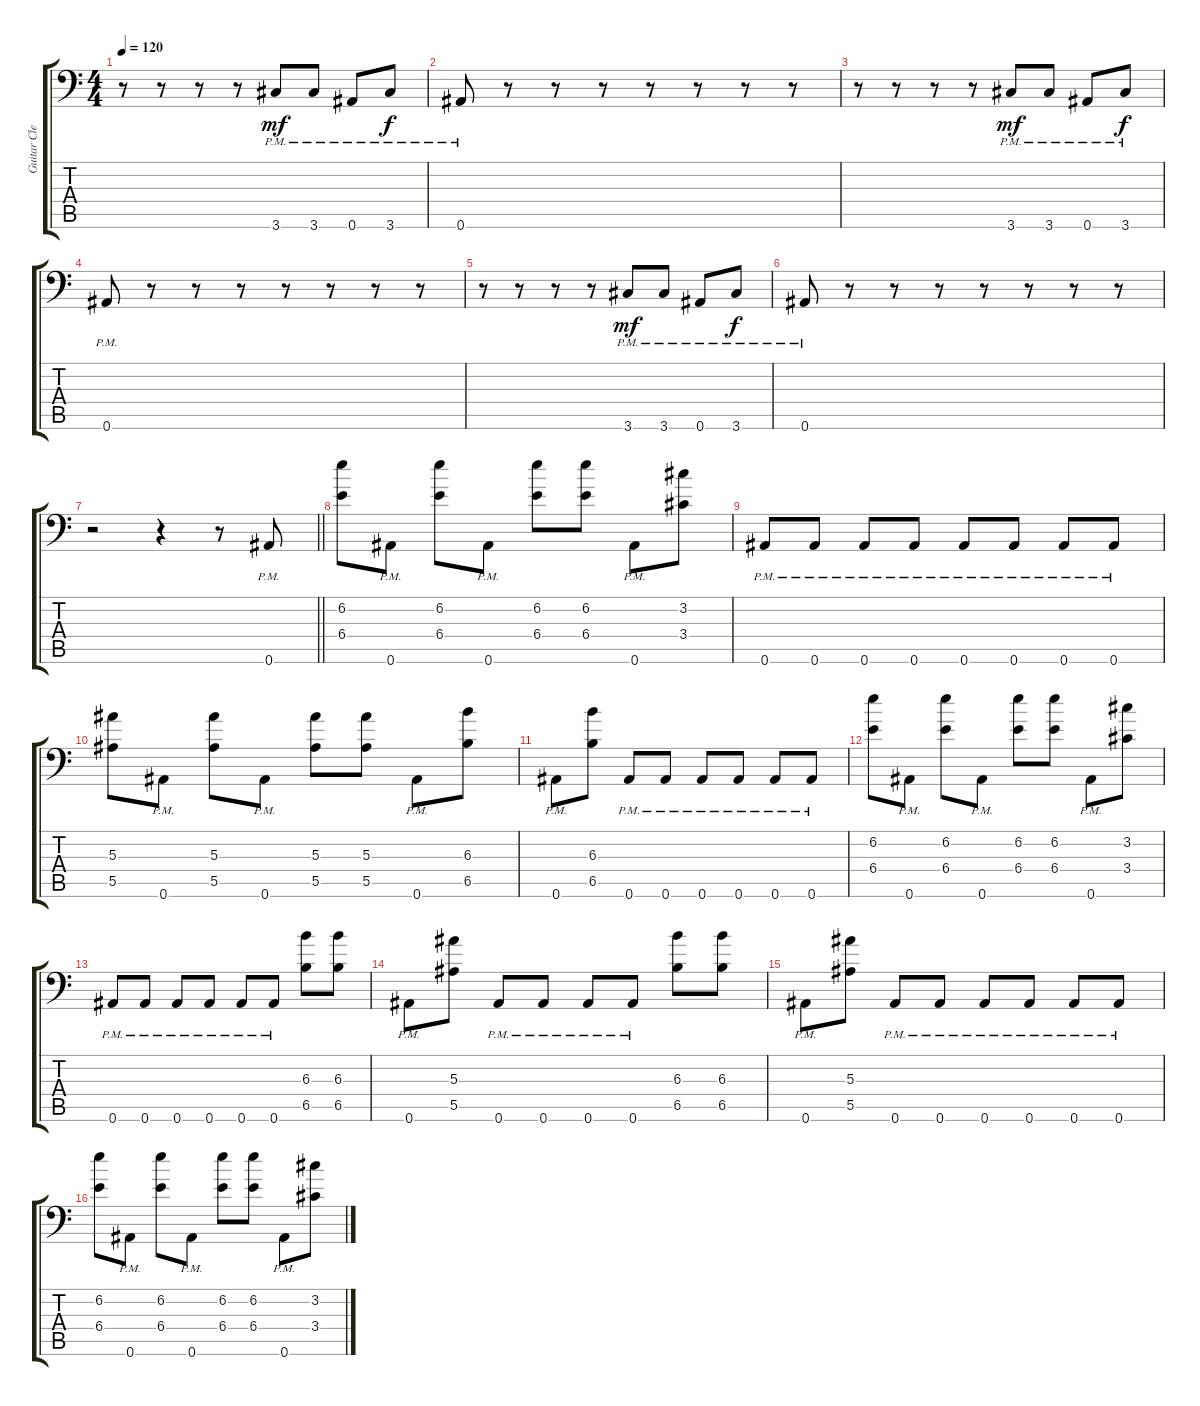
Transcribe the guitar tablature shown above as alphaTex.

\track ("Guitar Clean" "Guitar Cle") {instrument electricguitarclean}
\staff {score tabs}
\tuning (D4 Bb3 F3 Bb2 F2 Bb1) {hide}
\ts (4 4)
\tempo 120
\clef f4
\ks c
r.8{dy f} r.8 r.8 r.8 3.6{pm}.8{dy mf} 3.6{pm}.8 0.6{pm}.8 3.6{pm}.8{dy f} |
0.6{pm}.8 r.8 r.8 r.8 r.8 r.8 r.8 r.8 |
r.8 r.8 r.8 r.8 3.6{pm}.8{dy mf} 3.6{pm}.8 0.6{pm}.8 3.6{pm}.8{dy f} |
0.6{pm}.8 r.8 r.8 r.8 r.8 r.8 r.8 r.8 |
r.8 r.8 r.8 r.8 3.6{pm}.8{dy mf} 3.6{pm}.8 0.6{pm}.8 3.6{pm}.8{dy f} |
0.6{pm}.8 r.8 r.8 r.8 r.8 r.8 r.8 r.8 |
\barLineRight lightlight
r.2 r.4 r.8 0.6{pm}.8 |
(6.2 6.4).8 0.6{pm}.8 (6.2 6.4).8 0.6{pm}.8 (6.2 6.4).8 (6.2 6.4).8 0.6{pm}.8 (3.2 3.4).8 |
0.6{pm}.8 0.6{pm}.8 0.6{pm}.8 0.6{pm}.8 0.6{pm}.8 0.6{pm}.8 0.6{pm}.8 0.6{pm}.8 |
(5.3 5.5).8 0.6{pm}.8 (5.3 5.5).8 0.6{pm}.8 (5.3 5.5).8 (5.3 5.5).8 0.6{pm}.8 (6.3 6.5).8 |
0.6{pm}.8 (6.3 6.5).8 0.6{pm}.8 0.6{pm}.8 0.6{pm}.8 0.6{pm}.8 0.6{pm}.8 0.6{pm}.8 |
(6.2 6.4).8 0.6{pm}.8 (6.2 6.4).8 0.6{pm}.8 (6.2 6.4).8 (6.2 6.4).8 0.6{pm}.8 (3.2 3.4).8 |
0.6{pm}.8 0.6{pm}.8 0.6{pm}.8 0.6{pm}.8 0.6{pm}.8 0.6{pm}.8 (6.3 6.5).8 (6.3 6.5).8 |
0.6{pm}.8 (5.3 5.5).8 0.6{pm}.8 0.6{pm}.8 0.6{pm}.8 0.6{pm}.8 (6.3 6.5).8 (6.3 6.5).8 |
0.6{pm}.8 (5.3 5.5).8 0.6{pm}.8 0.6{pm}.8 0.6{pm}.8 0.6{pm}.8 0.6{pm}.8 0.6{pm}.8 |
(6.2 6.4).8 0.6{pm}.8 (6.2 6.4).8 0.6{pm}.8 (6.2 6.4).8 (6.2 6.4).8 0.6{pm}.8 (3.2 3.4).8
